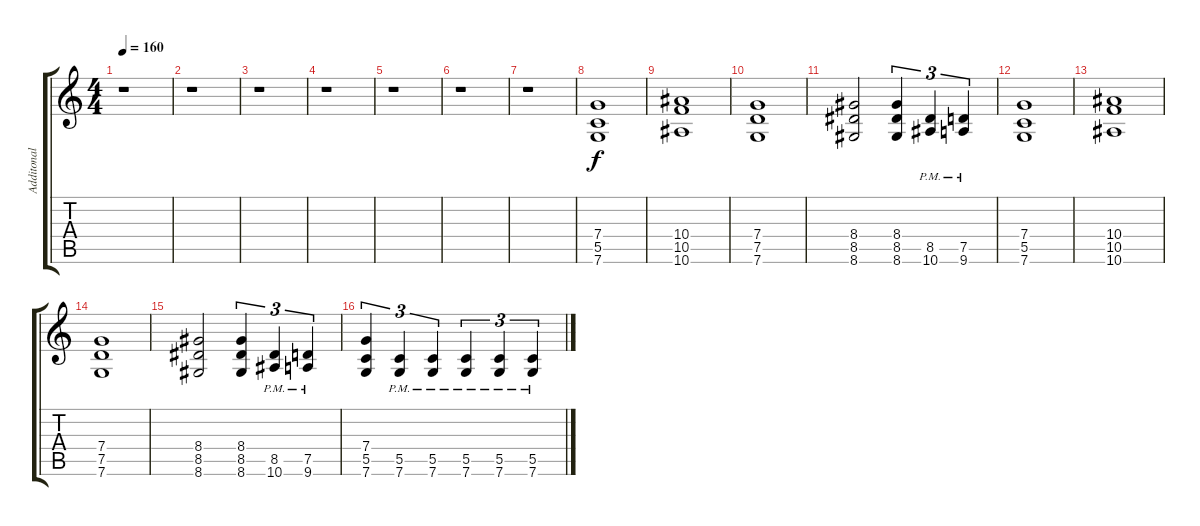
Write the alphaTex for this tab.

\track ("Additonal Guitar" "Additonal ") {instrument overdrivenguitar}
\staff {score tabs}
\tuning (D4 A3 F3 C3 G2 C2) {hide}
\ts (4 4)
\tempo 160
\clef g2
\ks c
r.1{dy f} |
r.1 |
r.1 |
r.1 |
r.1 |
r.1 |
r.1 |
(7.4 5.5 7.6).1 |
(10.4 10.5 10.6).1 |
(7.4 7.5 7.6).1 |
(8.4 8.5 8.6).2 (8.4 8.5 8.6).4{tu (3 2)} (8.5{pm} 10.6{pm}).4{tu (3 2)} (7.5{pm} 9.6{pm}).4{tu (3 2)} |
(7.4 5.5 7.6).1 |
(10.4 10.5 10.6).1 |
(7.4 7.5 7.6).1 |
(8.4 8.5 8.6).2 (8.4 8.5 8.6).4{tu (3 2)} (8.5{pm} 10.6{pm}).4{tu (3 2)} (7.5{pm} 9.6{pm}).4{tu (3 2)} |
(7.4 5.5 7.6).4{tu (3 2)} (5.5{pm} 7.6{pm}).4{tu (3 2)} (5.5{pm} 7.6{pm}).4{tu (3 2)} (5.5{pm} 7.6{pm}).4{tu (3 2)} (5.5{pm} 7.6{pm}).4{tu (3 2)} (5.5{pm} 7.6{pm}).4{tu (3 2)}
